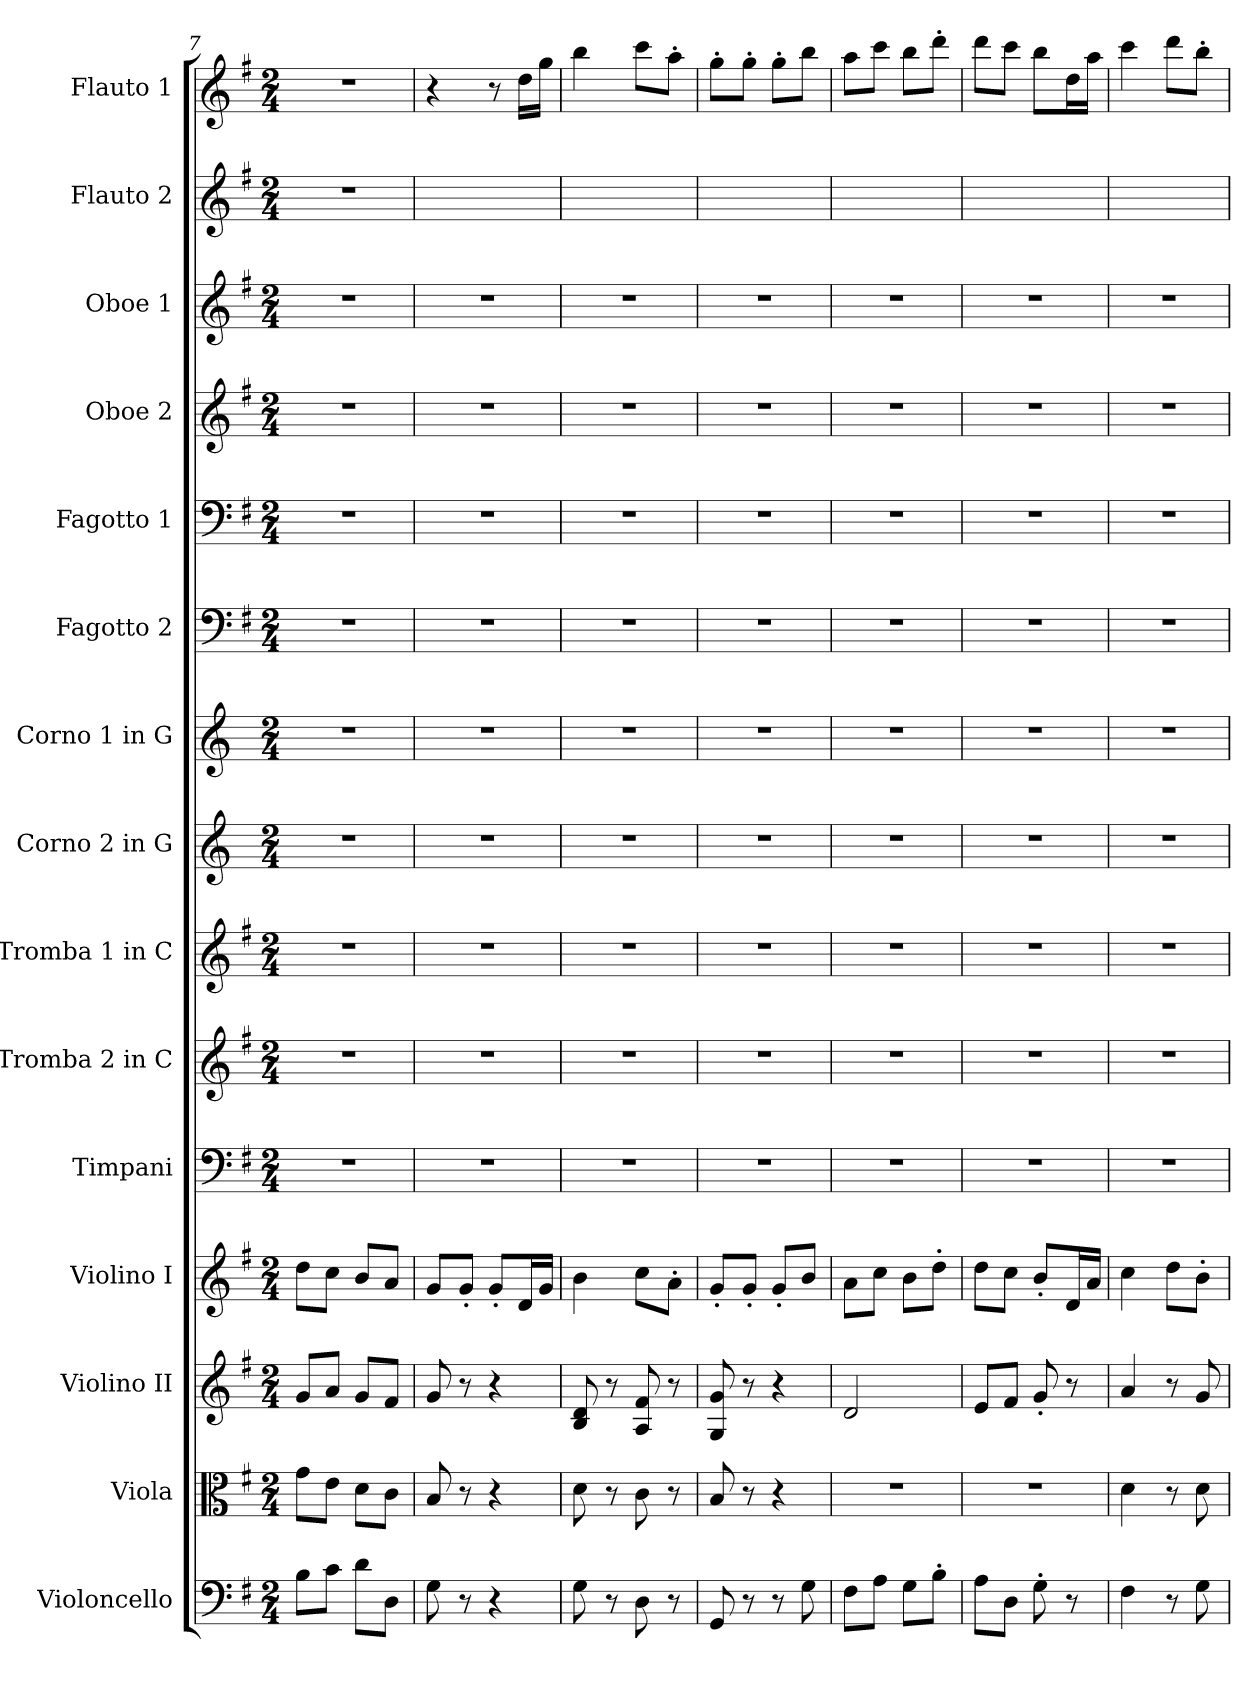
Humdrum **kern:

**kern	**kern	**kern	**kern	**kern	**kern	**kern	**kern	**kern	**kern	**kern	**kern	**kern	**kern	**kern
*part15	*part14	*part13	*part12	*part11	*part10	*part9	*part8	*part7	*part6	*part5	*part4	*part3	*part2	*part1
*staff15	*staff14	*staff13	*staff12	*staff11	*staff10	*staff9	*staff8	*staff7	*staff6	*staff5	*staff4	*staff3	*staff2	*staff1
*I"Violoncello	*I"Viola	*I"Violino II	*I"Violino I	*I"Timpani	*I"Tromba 2 in C	*I"Tromba 1 in C	*I"Corno 2 in G	*I"Corno 1 in G	*I"Fagotto 2	*I"Fagotto 1	*I"Oboe 2	*I"Oboe 1	*I"Flauto 2	*I"Flauto 1
*I'Vc	*I'Vla	*I'Vln	*I'Vln	*	*	*	*	*	*	*	*I'Ob	*I'Ob	*I'Fl	*I'Fl
*clefF4	*clefC3	*clefG2	*clefG2	*clefF4	*clefG2	*clefG2	*clefG2	*clefG2	*clefF4	*clefF4	*clefG2	*clefG2	*clefG2	*clefG2
*	*	*	*	*	*ITrd1c2	*ITrd1c2	*ITrd-4c-7	*ITrd-4c-7	*	*	*	*	*	*
*k[f#]	*k[f#]	*k[f#]	*k[f#]	*k[f#]	*k[b-]	*k[b-]	*k[f#]	*k[f#]	*k[f#]	*k[f#]	*k[f#]	*k[f#]	*k[f#]	*k[f#]
*G:	*G:	*G:	*G:	*G:	*F:	*F:	*G:	*G:	*G:	*G:	*G:	*G:	*G:	*G:
*M2/4	*M2/4	*M2/4	*M2/4	*M2/4	*M2/4	*M2/4	*M2/4	*M2/4	*M2/4	*M2/4	*M2/4	*M2/4	*M2/4	*M2/4
=7	=7	=7	=7	=7	=7	=7	=7	=7	=7	=7	=7	=7	=7	=7
8B\L	8g\L	8g/L	8dd\L	2r	2r	2r	2r	2r	2r	2r	2r	2r	2r	2r
8c\J	8e\J	8a/J	8cc\J	.	.	.	.	.	.	.	.	.	.	.
8d\L	8d\L	8g/L	8b/L	.	.	.	.	.	.	.	.	.	.	.
8D\J	8c\J	8f#/J	8a/J	.	.	.	.	.	.	.	.	.	.	.
=8	=8	=8	=8	=8	=8	=8	=8	=8	=8	=8	=8	=8	=8	=8
8G	8B	8g	8g/L	2r	2r	2r	2r	2r	2r	2r	2r	2r	2ryy	4r
8r	8r	8r	8g'/J	.	.	.	.	.	.	.	.	.	.	.
4r	4r	4r	8g'/L	.	.	.	.	.	.	.	.	.	.	8r
.	.	.	16d/L	.	.	.	.	.	.	.	.	.	.	16dd\LL
.	.	.	16g/JJ	.	.	.	.	.	.	.	.	.	.	16gg\JJ
=9	=9	=9	=9	=9	=9	=9	=9	=9	=9	=9	=9	=9	=9	=9
8G	8d	8B 8d	4b	2r	2r	2r	2r	2r	2r	2r	2r	2r	2ryy	4bb
8r	8r	8r	.	.	.	.	.	.	.	.	.	.	.	.
8D	8c	8A 8f#	8cc\L	.	.	.	.	.	.	.	.	.	.	8ccc\L
8r	8r	8r	8a'\J	.	.	.	.	.	.	.	.	.	.	8aa'\J
=10	=10	=10	=10	=10	=10	=10	=10	=10	=10	=10	=10	=10	=10	=10
8GG	8B	8G 8g	8g'/L	2r	2r	2r	2r	2r	2r	2r	2r	2r	2ryy	8gg'\L
8r	8r	8r	8g'/J	.	.	.	.	.	.	.	.	.	.	8gg'\J
8r	4r	4r	8g'/L	.	.	.	.	.	.	.	.	.	.	8gg'\L
8G	.	.	8b/J	.	.	.	.	.	.	.	.	.	.	8bb\J
=11	=11	=11	=11	=11	=11	=11	=11	=11	=11	=11	=11	=11	=11	=11
8F#\L	2r	2d	8a\L	2r	2r	2r	2r	2r	2r	2r	2r	2r	2ryy	8aa\L
8A\J	.	.	8cc\J	.	.	.	.	.	.	.	.	.	.	8ccc\J
8G\L	.	.	8b\L	.	.	.	.	.	.	.	.	.	.	8bb\L
8B'\J	.	.	8dd'\J	.	.	.	.	.	.	.	.	.	.	8ddd'\J
=12	=12	=12	=12	=12	=12	=12	=12	=12	=12	=12	=12	=12	=12	=12
8A\L	2r	8e/L	8dd\L	2r	2r	2r	2r	2r	2r	2r	2r	2r	2ryy	8ddd\L
8D\J	.	8f#/J	8cc\J	.	.	.	.	.	.	.	.	.	.	8ccc\J
8G'	.	8g'	8b'/L	.	.	.	.	.	.	.	.	.	.	8bb\L
8r	.	8r	16d/L	.	.	.	.	.	.	.	.	.	.	16dd\L
.	.	.	16a/JJ	.	.	.	.	.	.	.	.	.	.	16aa\JJ
=13	=13	=13	=13	=13	=13	=13	=13	=13	=13	=13	=13	=13	=13	=13
4F#	4d	4a	4cc	2r	2r	2r	2r	2r	2r	2r	2r	2r	2ryy	4ccc
8r	8r	8r	8dd\L	.	.	.	.	.	.	.	.	.	.	8ddd\L
8G	8d	8g	8b'\J	.	.	.	.	.	.	.	.	.	.	8bb'\J
=	=	=	=	=	=	=	=	=	=	=	=	=	=	=
*-	*-	*-	*-	*-	*-	*-	*-	*-	*-	*-	*-	*-	*-	*-
